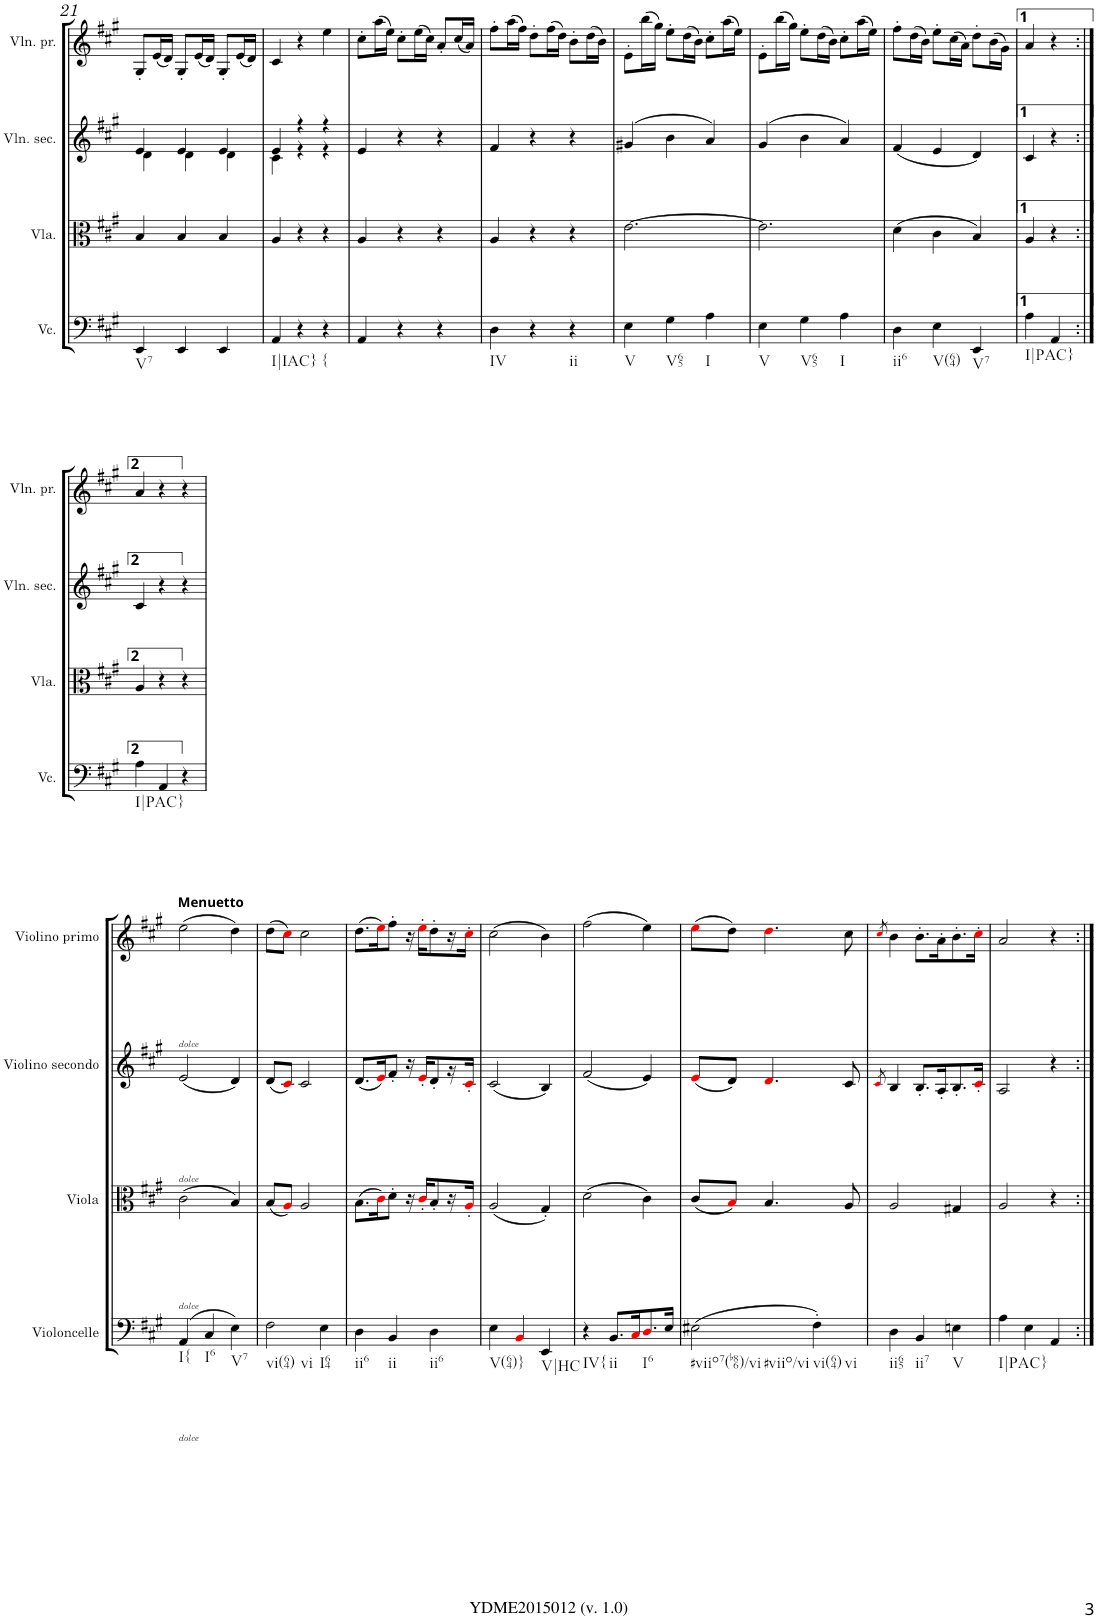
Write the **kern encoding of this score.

**kern	**kern	**kern	**kern
*part4	*part3	*part2	*part1
*staff4	*staff3	*staff2	*staff1
*I"Violoncelle	*I"Viola	*I"Violino secondo	*I"Violino primo
*I'Vc.	*I'Vla.	*I'Vln. sec.	*I'Vln. pr.
!!LO:PB:g=z
*clefF4	*clefC3	*clefG2	*clefG2
*k[f#c#g#]	*k[f#c#g#]	*k[f#c#g#]	*k[f#c#g#]
*A:	*A:	*A:	*A:
*M3/4	*M3/4	*M3/4	*M3/4
=21	=21	=21	=21
*	*	*^	*
!LO:TX:b:t=V7	!	!	!	!
4EE/	4B/	4e/	4d\	8G#'/L
.	.	.	.	(<16e/L
.	.	.	.	16d/JJ)
4EE/	4B/	4e/	4d\	8G#'/L
.	.	.	.	(<16e/L
.	.	.	.	16d/JJ)
4EE/	4B/	4e/	4d\	8G#'/L
.	.	.	.	(<16e/L
.	.	.	.	16d/JJ)
=22	=22	=22	=22	=22
!LO:TX:b:t=I|IAC}	!	!	!	!
4AA/	4A/	4e/	4c#\	4c#/
4r	4r	4r	4r	4r
!LO:TX:b:t={	!	!	!	!
4r	4r	4r	4r	4ee\
*	*	*v	*v	*
=23	=23	=23	=23
4AA/	4A/	4e/	8cc#'\L
.	.	.	(>16aa\L
.	.	.	16ee\JJ)
4r	4r	4r	8cc#'\L
.	.	.	(>16ee\L
.	.	.	16cc#\JJ)
4r	4r	4r	8a'/L
.	.	.	(<16cc#/L
.	.	.	16a/JJ)
=24	=24	=24	=24
!LO:TX:b:t=IV	!	!	!
4D\	4A/	4f#/	8ff#'\L
.	.	.	(>16aa\L
.	.	.	16ff#\JJ)
4r	4r	4r	8dd'\L
.	.	.	(>16ff#\L
.	.	.	16dd\JJ)
!LO:TX:b:t=ii	!	!	!
4r	4r	4r	8b'\L
.	.	.	(>16dd\L
.	.	.	16b\JJ)
=25	=25	=25	=25
!LO:TX:b:t=V	!	!	!
4E\	[2.e\	(>4g#X/	8e'\L
.	.	.	(>16bb\L
.	.	.	16gg#\JJ)
!LO:TX:b:t=V65	!	!	!
4G#\	.	4b\	8ee'\L
.	.	.	(>16dd\L
.	.	.	16b\JJ)
!LO:TX:b:t=I	!	!	!
4A\	.	4a/)	8cc#'\L
.	.	.	(>16aa\L
.	.	.	16ee\JJ)
=26	=26	=26	=26
!LO:TX:b:t=V	!	!	!
4E\	2.e\]	(>4g#/	8e'\L
.	.	.	(>16bb\L
.	.	.	16gg#\JJ)
!LO:TX:b:t=V65	!	!	!
4G#\	.	4b\	8ee'\L
.	.	.	(>16dd\L
.	.	.	16b\JJ)
!LO:TX:b:t=I	!	!	!
4A\	.	4a/)	8cc#'\L
.	.	.	(>16aa\L
.	.	.	16ee\JJ)
=27	=27	=27	=27
!LO:TX:b:t=ii6	!	!	!
4D\	(>4d\	(<4f#/	8ff#'\L
.	.	.	(>16dd\L
.	.	.	16b\JJ)
!LO:TX:b:t=V(64)	!	!	!
4E\	4c#\	4e/	8ee'\L
.	.	.	(>16cc#\L
.	.	.	16a\JJ)
!LO:TX:b:t=V7	!	!	!
4EE/	4B/)	4d/)	8dd'\L
.	.	.	(>16b\L
.	.	.	16g#\JJ)
=28	=28	=28	=28
!LO:TX:b:t=I|PAC}	!	!	!
4A\	4A/	4c#/	4a/
4AA/	4r	4r	4r
!!LO:LB:g=z
=28X2:|!	=28X2:|!	=28X2:|!	=28X2:|!
!LO:TX:b:t=I|PAC}	!	!	!
4A\	4A/	4c#/	4a/
4AA/	4r	4r	4r
4r	4r	4r	4r
!!LO:LB:g=z
=1	=1	=1	=1
!	!	!	!LO:TX:a:B:t=Menuetto
!	!	!	!LO:TX:b:i:t=dolce
!	!	!LO:TX:b:i:t=dolce	!
!	!LO:TX:b:i:t=dolce	!	!
!LO:TX:b:i:t=dolce	!	!	!
!LO:TX:b:t=I{	!	!	!
(>4AA/	(>2c#\	(<2e/	(>2ee\
!LO:TX:b:t=I6	!	!	!
4C#/	.	.	.
!LO:TX:b:t=V7	!	!	!
4E\)	4B/)	4d/)	4dd\)
=2	=2	=2	=2
!LO:TX:b:t=vi(64)	!	!	!
!LO:TX:b:t=vi	!	!	!
2F#\	(<8B/L	(<8d/L	(>8dd\L
.	8Ai/J)	8c#i/J)	8cc#i\J)
.	2A/	2c#/	2cc#\
!LO:TX:b:t=I64	!	!	!
4E\	.	.	.
=3	=3	=3	=3
!LO:TX:b:t=ii6	!	!	!
4D\	(>8.B\L	(<8.d/L	(>8.dd\L
.	16c#i\K)	16ei/K)	16eei\K)
!LO:TX:b:t=ii	!	!	!
4BB/	8d'\J	8f#'/J	8ff#'\J
.	16r	16r	16r
.	16c#'i/KL	16e'i/KL	16ee'i\KL
!LO:TX:b:t=ii6	!	!	!
4D\	8B'/	8d'/	8dd'\
.	16r	16r	16r
.	16A'i/JJ	16c#'i/JJ	16cc#'i\JJ
=4	=4	=4	=4
!LO:TX:b:t=V(64)}	!	!	!
4E\	(<2A/	(<2c#/	(>2cc#\
4BBi/	.	.	.
!LO:TX:b:t=V|HC	!	!	!
4EE/	4G#'/)	4B/)	4b\)
=5	=5	=5	=5
!LO:TX:b:t=IV{	!	!	!
4r	(>2d\	(<2f#/	(>2ff#\
!LO:TX:b:t=ii	!	!	!
8.BB/L	.	.	.
16C#i/K	.	.	.
!LO:TX:b:t=I6	!	!	!
8.Di/	4c#\)	4e/)	4ee\)
16E/Jk	.	.	.
=6	=6	=6	=6
!LO:TX:b:t=#viio7(b86)/vi	!	!	!
!LO:TX:b:t=#viio/vi	!	!	!
(>2E#X\	(<8c#/L	(<8ei/L	(>8eei\L
.	8Bi/J)	8d/J)	8dd\J)
.	4.B/	4.di/	4.ddi\
!LO:TX:b:t=vi(64)	!	!	!
!LO:TX:b:t=vi	!	!	!
4F#'\)	.	.	.
.	8A/	8c#/	8cc#\
=7	=7	=7	=7
.	.	8qc#i/	8qcc#i/
!LO:TX:b:t=ii65	!	!	!
4D\	2A/	4B/	4b\
!LO:TX:b:t=ii7	!	!	!
4BB/	.	8.B'/L	8.b'\L
.	.	16A'/K	16a'\K
!LO:TX:b:t=V	!	!	!
4En\	4G#X/	8.B'/	8.b'\
.	.	16c#'i/Jk	16cc#'i\Jk
=8	=8	=8	=8
!LO:TX:b:t=I|PAC}	!	!	!
4A\	2A/	2A/	2a/
4E\	.	.	.
4AA/	4r	4r	4r
=:|!	=:|!	=:|!	=:|!
*-	*-	*-	*-
